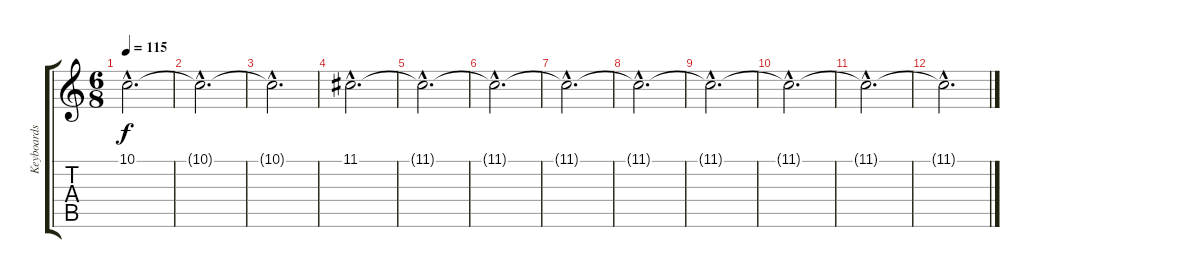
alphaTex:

\track ("Keyboards II" "Keyboards ") {instrument synthstrings1}
\staff {score tabs}
\tuning (D4 A3 F3 C3 G2 C2) {hide}
\ts (6 8)
\tempo 115
\clef g2
\ks c
10.1{hac}.2{d dy f} |
10.1{hac t}.2{d} |
10.1{hac t}.2{d} |
11.1{hac}.2{d} |
11.1{hac t}.2{d} |
11.1{hac t}.2{d} |
11.1{hac t}.2{d} |
11.1{hac t}.2{d volume 0} |
11.1{hac t}.2{d} |
11.1{hac t}.2{d} |
11.1{hac t}.2{d} |
11.1{hac t}.2{d}
